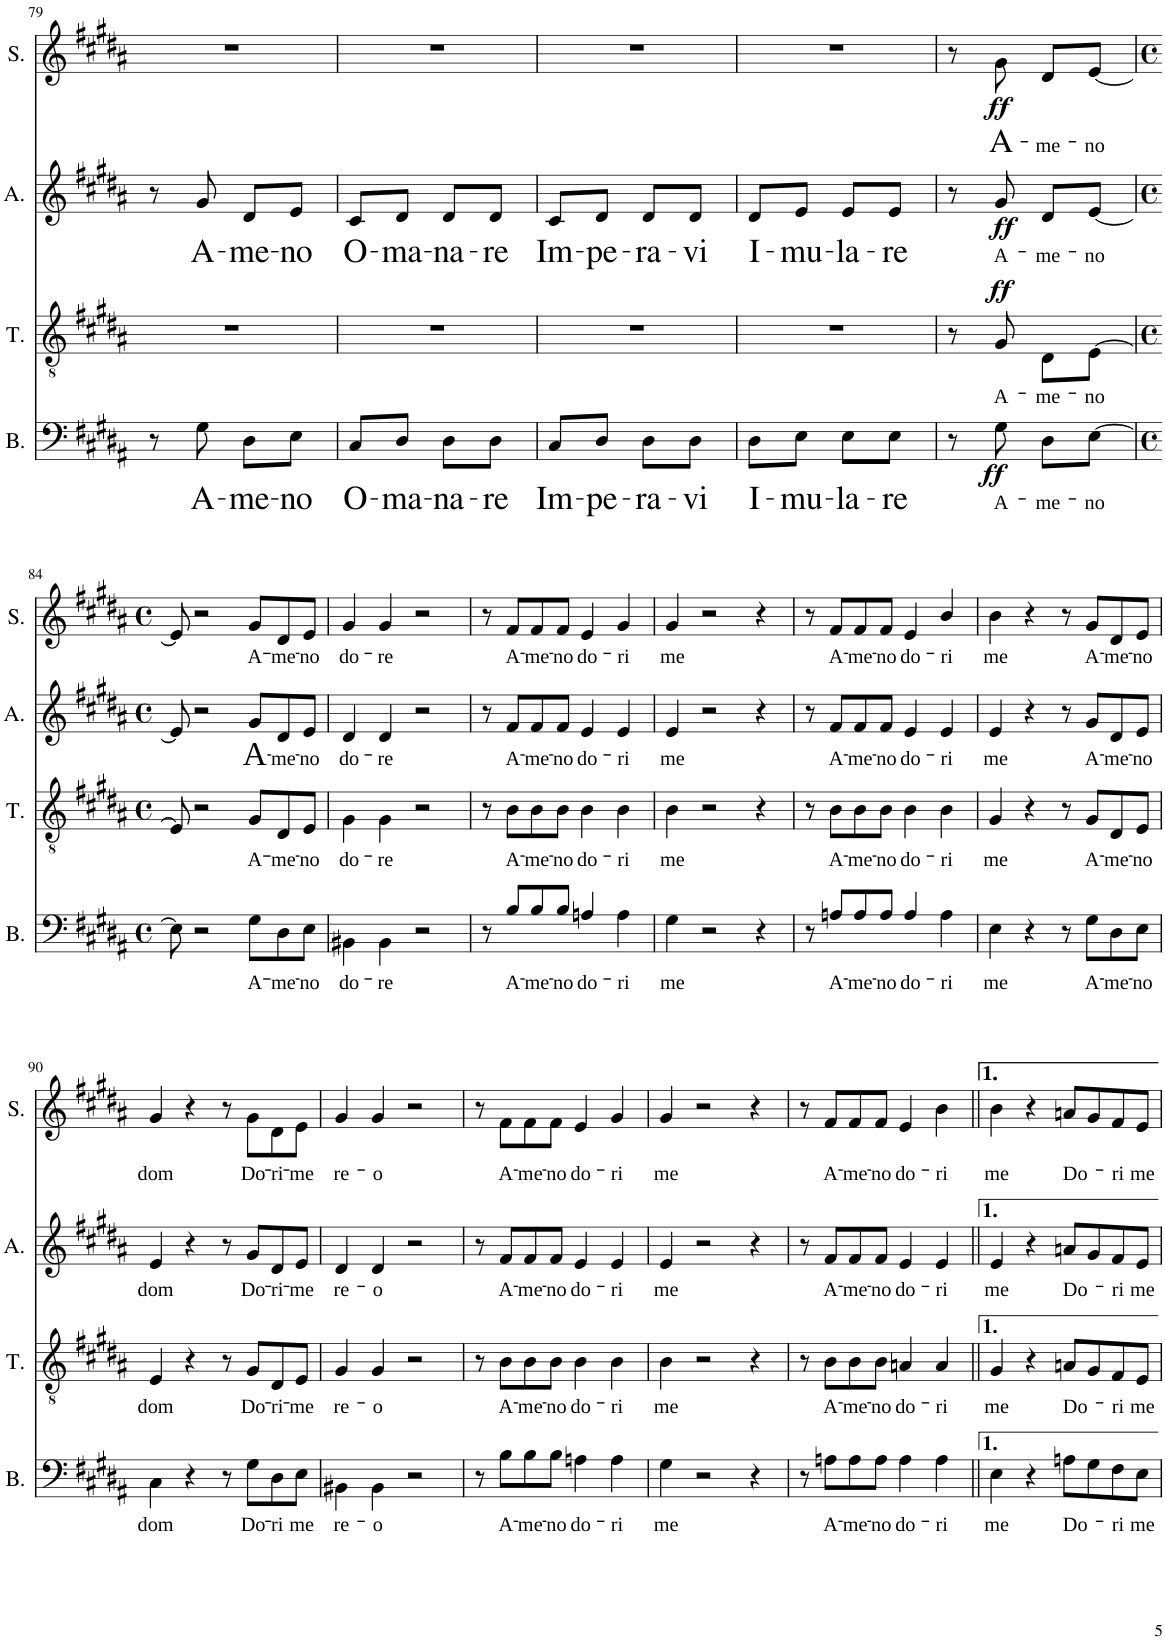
**kern	**text	**dynam	**kern	**text	**dynam	**kern	**text	**dynam	**kern	**text	**dynam
*part4	*part4	*part4	*part3	*part3	*part3	*part2	*part2	*part2	*part1	*part1	*part1
*staff4	*staff4	*staff4	*staff3	*staff3	*staff3	*staff2	*staff2	*staff2	*staff1	*staff1	*staff1
*I"Bass	*	*	*I"Ténor	*	*	*I"Alto	*	*	*I"Soprano	*	*
*I'B.	*	*	*I'T.	*	*	*I'A.	*	*	*I'S.	*	*
!!LO:PB:g=z
*clefF4	*	*	*clefGv2	*	*	*clefG2	*	*	*clefG2	*	*
*k[f#c#g#d#a#]	*	*	*k[f#c#g#d#a#]	*	*	*k[f#c#g#d#a#]	*	*	*k[f#c#g#d#a#]	*	*
*M2/4	*	*	*M2/4	*	*	*M2/4	*	*	*M2/4	*	*
=79	=79	=79	=79	=79	=79	=79	=79	=79	=79	=79	=79
8r	.	.	2r	.	.	8r	.	.	2r	.	.
!	!LO:LY:b	!	!	!	!	!	!LO:LY:b	!	!	!	!
8G#\	A-	.	.	.	.	8g#/	A-	.	.	.	.
!	!LO:LY:b	!	!	!	!	!	!LO:LY:b	!	!	!	!
8D#\L	-me-	.	.	.	.	8d#/L	-me-	.	.	.	.
!	!LO:LY:b	!	!	!	!	!	!LO:LY:b	!	!	!	!
8E\J	-no	.	.	.	.	8e/J	-no	.	.	.	.
=80	=80	=80	=80	=80	=80	=80	=80	=80	=80	=80	=80
!	!LO:LY:b	!	!	!	!	!	!LO:LY:b	!	!	!	!
8C#/L	O-	.	2r	.	.	8c#/L	O-	.	2r	.	.
!	!LO:LY:b	!	!	!	!	!	!LO:LY:b	!	!	!	!
8D#/J	-ma-	.	.	.	.	8d#/J	-ma-	.	.	.	.
!	!LO:LY:b	!	!	!	!	!	!LO:LY:b	!	!	!	!
8D#\L	-na-	.	.	.	.	8d#/L	-na-	.	.	.	.
!	!LO:LY:b	!	!	!	!	!	!LO:LY:b	!	!	!	!
8D#\J	-re	.	.	.	.	8d#/J	-re	.	.	.	.
=81	=81	=81	=81	=81	=81	=81	=81	=81	=81	=81	=81
!	!LO:LY:b	!	!	!	!	!	!LO:LY:b	!	!	!	!
8C#/L	Im-	.	2r	.	.	8c#/L	Im-	.	2r	.	.
!	!LO:LY:b	!	!	!	!	!	!LO:LY:b	!	!	!	!
8D#/J	-pe-	.	.	.	.	8d#/J	-pe-	.	.	.	.
!	!LO:LY:b	!	!	!	!	!	!LO:LY:b	!	!	!	!
8D#\L	-ra-	.	.	.	.	8d#/L	-ra-	.	.	.	.
!	!LO:LY:b	!	!	!	!	!	!LO:LY:b	!	!	!	!
8D#\J	-vi	.	.	.	.	8d#/J	-vi	.	.	.	.
=82	=82	=82	=82	=82	=82	=82	=82	=82	=82	=82	=82
!	!LO:LY:b	!	!	!	!	!	!LO:LY:b	!	!	!	!
8D#\L	I-	.	2r	.	.	8d#/L	I-	.	2r	.	.
!	!LO:LY:b	!	!	!	!	!	!LO:LY:b	!	!	!	!
8E\J	-mu-	.	.	.	.	8e/J	-mu-	.	.	.	.
!	!LO:LY:b	!	!	!	!	!	!LO:LY:b	!	!	!	!
8E\L	-la-	.	.	.	.	8e/L	-la-	.	.	.	.
!	!LO:LY:b	!	!	!	!	!	!LO:LY:b	!	!	!	!
8E\J	-re	.	.	.	.	8e/J	-re	.	.	.	.
=83	=83	=83	=83	=83	=83	=83	=83	=83	=83	=83	=83
8r	.	.	8r	.	.	8r	.	.	8r	.	.
!	!LO:LY:b	!LO:DY:b	!	!LO:LY:b	!LO:DY:a	!	!LO:LY:b	!LO:DY:b	!	!LO:LY:b	!LO:DY:b
8G#\	-A-	ff	8G#/	-A-	ff	8g#/	A-	ff	8g#\	A-	ff
!	!LO:LY:b	!	!	!LO:LY:b	!	!	!LO:LY:b	!	!	!LO:LY:b	!
8D#\L	-me-	.	8D#\L	-me-	.	8d#/L	-me-	.	8d#/L	-me-	.
!	!LO:LY:b	!	!	!LO:LY:b	!	!	!LO:LY:b	!	!	!LO:LY:b	!
[8E\J	-no	.	[8E\J	-no	.	[8e/J	-no	.	[8e/J	-no	.
!!LO:LB:g=z
=84	=84	=84	=84	=84	=84	=84	=84	=84	=84	=84	=84
*M4/4	*	*	*M4/4	*	*	*M4/4	*	*	*M4/4	*	*
*met(c)	*	*	*met(c)	*	*	*met(c)	*	*	*met(c)	*	*
8E\]	.	.	8E/]	.	.	8e/]	.	.	8e/]	.	.
2r	.	.	2r	.	.	2r	.	.	2r	.	.
!	!LO:LY:b	!	!	!LO:LY:b	!	!	!LO:LY:b	!	!	!LO:LY:b	!
8G#\L	A-	.	8G#/L	A-	.	8g#/L	A-	.	8g#/L	A-	.
!	!LO:LY:b	!	!	!LO:LY:b	!	!	!LO:LY:b	!	!	!LO:LY:b	!
8D#\	-me-	.	8D#/	-me-	.	8d#/	-me-	.	8d#/	-me-	.
!	!LO:LY:b	!	!	!LO:LY:b	!	!	!LO:LY:b	!	!	!LO:LY:b	!
8E\J	-no	.	8E/J	-no	.	8e/J	-no	.	8e/J	-no	.
=85	=85	=85	=85	=85	=85	=85	=85	=85	=85	=85	=85
!	!LO:LY:b	!	!	!LO:LY:b	!	!	!LO:LY:b	!	!	!LO:LY:b	!
4BB#X\	do-	.	4G#\	do-	.	4d#/	do-	.	4g#/	do-	.
!	!LO:LY:b	!	!	!LO:LY:b	!	!	!LO:LY:b	!	!	!LO:LY:b	!
4BB#\	-re	.	4G#\	-re	.	4d#/	-re	.	4g#/	-re	.
2r	.	.	2r	.	.	2r	.	.	2r	.	.
=86	=86	=86	=86	=86	=86	=86	=86	=86	=86	=86	=86
8r	.	.	8r	.	.	8r	.	.	8r	.	.
!	!LO:LY:b	!	!	!LO:LY:b	!	!	!LO:LY:b	!	!	!LO:LY:b	!
8B/L	A-	.	8B\L	A-	.	8f#/L	A-	.	8f#/L	A-	.
!	!LO:LY:b	!	!	!LO:LY:b	!	!	!LO:LY:b	!	!	!LO:LY:b	!
8B/	-me-	.	8B\	-me-	.	8f#/	-me-	.	8f#/	-me-	.
!	!LO:LY:b	!	!	!LO:LY:b	!	!	!LO:LY:b	!	!	!LO:LY:b	!
8B/J	-no	.	8B\J	-no	.	8f#/J	-no	.	8f#/J	-no	.
!	!LO:LY:b	!	!	!LO:LY:b	!	!	!LO:LY:b	!	!	!LO:LY:b	!
4An/	do-	.	4B\	do-	.	4e/	do-	.	4e/	do-	.
!	!LO:LY:b	!	!	!LO:LY:b	!	!	!LO:LY:b	!	!	!LO:LY:b	!
4A\	-ri	.	4B\	-ri	.	4e/	-ri	.	4g#/	-ri	.
=87	=87	=87	=87	=87	=87	=87	=87	=87	=87	=87	=87
!	!LO:LY:b	!	!	!LO:LY:b	!	!	!LO:LY:b	!	!	!LO:LY:b	!
4G#\	me	.	4B\	me	.	4e/	me	.	4g#/	me	.
2r	.	.	2r	.	.	2r	.	.	2r	.	.
4r	.	.	4r	.	.	4r	.	.	4r	.	.
=88	=88	=88	=88	=88	=88	=88	=88	=88	=88	=88	=88
8r	.	.	8r	.	.	8r	.	.	8r	.	.
!	!LO:LY:b	!	!	!LO:LY:b	!	!	!LO:LY:b	!	!	!LO:LY:b	!
8An/L	A-	.	8B\L	A-	.	8f#/L	A-	.	8f#/L	A-	.
!	!LO:LY:b	!	!	!LO:LY:b	!	!	!LO:LY:b	!	!	!LO:LY:b	!
8A/	-me-	.	8B\	-me-	.	8f#/	-me-	.	8f#/	-me-	.
!	!LO:LY:b	!	!	!LO:LY:b	!	!	!LO:LY:b	!	!	!LO:LY:b	!
8A/J	-no	.	8B\J	-no	.	8f#/J	-no	.	8f#/J	-no	.
!	!LO:LY:b	!	!	!LO:LY:b	!	!	!LO:LY:b	!	!	!LO:LY:b	!
4A/	do-	.	4B\	do-	.	4e/	do-	.	4e/	do-	.
!	!LO:LY:b	!	!	!LO:LY:b	!	!	!LO:LY:b	!	!	!LO:LY:b	!
4A\	-ri	.	4B\	-ri	.	4e/	-ri	.	4b/	-ri	.
=89	=89	=89	=89	=89	=89	=89	=89	=89	=89	=89	=89
!	!LO:LY:b	!	!	!LO:LY:b	!	!	!LO:LY:b	!	!	!LO:LY:b	!
4E\	me	.	4G#/	me	.	4e/	me	.	4b\	me	.
4r	.	.	4r	.	.	4r	.	.	4r	.	.
8r	.	.	8r	.	.	8r	.	.	8r	.	.
!	!LO:LY:b	!	!	!LO:LY:b	!	!	!LO:LY:b	!	!	!LO:LY:b	!
8G#\L	A-	.	8G#/L	A-	.	8g#/L	A-	.	8g#/L	A-	.
!	!LO:LY:b	!	!	!LO:LY:b	!	!	!LO:LY:b	!	!	!LO:LY:b	!
8D#\	-me-	.	8D#/	-me-	.	8d#/	-me-	.	8d#/	-me-	.
!	!LO:LY:b	!	!	!LO:LY:b	!	!	!LO:LY:b	!	!	!LO:LY:b	!
8E\J	-no	.	8E/J	-no	.	8e/J	-no	.	8e/J	-no	.
!!LO:LB:g=z
=90	=90	=90	=90	=90	=90	=90	=90	=90	=90	=90	=90
!	!LO:LY:b	!	!	!LO:LY:b	!	!	!LO:LY:b	!	!	!LO:LY:b	!
4C#\	dom	.	4E/	dom	.	4e/	dom	.	4g#/	dom	.
4r	.	.	4r	.	.	4r	.	.	4r	.	.
8r	.	.	8r	.	.	8r	.	.	8r	.	.
!	!LO:LY:b	!	!	!LO:LY:b	!	!	!LO:LY:b	!	!	!LO:LY:b	!
8G#\L	Do-	.	8G#/L	Do-	.	8g#/L	Do-	.	8g#\L	Do-	.
!	!LO:LY:b	!	!	!LO:LY:b	!	!	!LO:LY:b	!	!	!LO:LY:b	!
8D#\	-ri	.	8D#/	-ri-	.	8d#/	-ri-	.	8d#\	-ri-	.
!	!LO:LY:b	!	!	!LO:LY:b	!	!	!LO:LY:b	!	!	!LO:LY:b	!
8E\J	me	.	8E/J	-me	.	8e/J	-me	.	8e\J	-me	.
=91	=91	=91	=91	=91	=91	=91	=91	=91	=91	=91	=91
!	!LO:LY:b	!	!	!LO:LY:b	!	!	!LO:LY:b	!	!	!LO:LY:b	!
4BB#X\	re-	.	4G#/	re-	.	4d#/	re-	.	4g#/	re-	.
!	!LO:LY:b	!	!	!LO:LY:b	!	!	!LO:LY:b	!	!	!LO:LY:b	!
4BB#\	-o	.	4G#/	-o	.	4d#/	-o	.	4g#/	-o	.
2r	.	.	2r	.	.	2r	.	.	2r	.	.
=92	=92	=92	=92	=92	=92	=92	=92	=92	=92	=92	=92
8r	.	.	8r	.	.	8r	.	.	8r	.	.
!	!LO:LY:b	!	!	!LO:LY:b	!	!	!LO:LY:b	!	!	!LO:LY:b	!
8B\L	A-	.	8B\L	A-	.	8f#/L	A-	.	8f#\L	A-	.
!	!LO:LY:b	!	!	!LO:LY:b	!	!	!LO:LY:b	!	!	!LO:LY:b	!
8B\	-me-	.	8B\	-me-	.	8f#/	-me-	.	8f#\	-me-	.
!	!LO:LY:b	!	!	!LO:LY:b	!	!	!LO:LY:b	!	!	!LO:LY:b	!
8B\J	-no	.	8B\J	-no	.	8f#/J	-no	.	8f#\J	-no	.
!	!LO:LY:b	!	!	!LO:LY:b	!	!	!LO:LY:b	!	!	!LO:LY:b	!
4An\	do-	.	4B\	do-	.	4e/	do-	.	4e/	do-	.
!	!LO:LY:b	!	!	!LO:LY:b	!	!	!LO:LY:b	!	!	!LO:LY:b	!
4A\	-ri	.	4B\	-ri	.	4e/	-ri	.	4g#/	-ri	.
=93	=93	=93	=93	=93	=93	=93	=93	=93	=93	=93	=93
!	!LO:LY:b	!	!	!LO:LY:b	!	!	!LO:LY:b	!	!	!LO:LY:b	!
4G#\	me	.	4B\	me	.	4e/	me	.	4g#/	me	.
2r	.	.	2r	.	.	2r	.	.	2r	.	.
4r	.	.	4r	.	.	4r	.	.	4r	.	.
=94	=94	=94	=94	=94	=94	=94	=94	=94	=94	=94	=94
8r	.	.	8r	.	.	8r	.	.	8r	.	.
!	!LO:LY:b	!	!	!LO:LY:b	!	!	!LO:LY:b	!	!	!LO:LY:b	!
8An\L	A-	.	8B\L	A-	.	8f#/L	A-	.	8f#/L	A-	.
!	!LO:LY:b	!	!	!LO:LY:b	!	!	!LO:LY:b	!	!	!LO:LY:b	!
8A\	-me-	.	8B\	-me-	.	8f#/	-me-	.	8f#/	-me-	.
!	!LO:LY:b	!	!	!LO:LY:b	!	!	!LO:LY:b	!	!	!LO:LY:b	!
8A\J	-no	.	8B\J	-no	.	8f#/J	-no	.	8f#/J	-no	.
!	!LO:LY:b	!	!	!LO:LY:b	!	!	!LO:LY:b	!	!	!LO:LY:b	!
4A\	do-	.	4An/	do-	.	4e/	do-	.	4e/	do-	.
!	!LO:LY:b	!	!	!LO:LY:b	!	!	!LO:LY:b	!	!	!LO:LY:b	!
4A\	-ri	.	4A/	-ri	.	4e/	-ri	.	4b\	-ri	.
=95||	=95||	=95||	=95||	=95||	=95||	=95||	=95||	=95||	=95||	=95||	=95||
!	!LO:LY:b	!	!	!LO:LY:b	!	!	!LO:LY:b	!	!	!LO:LY:b	!
4E\	me	.	4G#/	me	.	4e/	me	.	4b\	me	.
4r	.	.	4r	.	.	4r	.	.	4r	.	.
!	!LO:LY:b	!	!	!LO:LY:b	!	!	!LO:LY:b	!	!	!LO:LY:b	!
8An\L	Do-	.	8An/L	Do-	.	8an/L	Do-	.	8an/L	Do-	.
8G#\	.	.	8G#/	.	.	8g#/	.	.	8g#/	.	.
!	!LO:LY:b	!	!	!LO:LY:b	!	!	!LO:LY:b	!	!	!LO:LY:b	!
8F#\	-ri	.	8F#/	-ri	.	8f#/	-ri	.	8f#/	-ri	.
!	!LO:LY:b	!	!	!LO:LY:b	!	!	!LO:LY:b	!	!	!LO:LY:b	!
8E\J	me	.	8E/J	me	.	8e/J	me	.	8e/J	me	.
=	=	=	=	=	=	=	=	=	=	=	=
*-	*-	*-	*-	*-	*-	*-	*-	*-	*-	*-	*-
